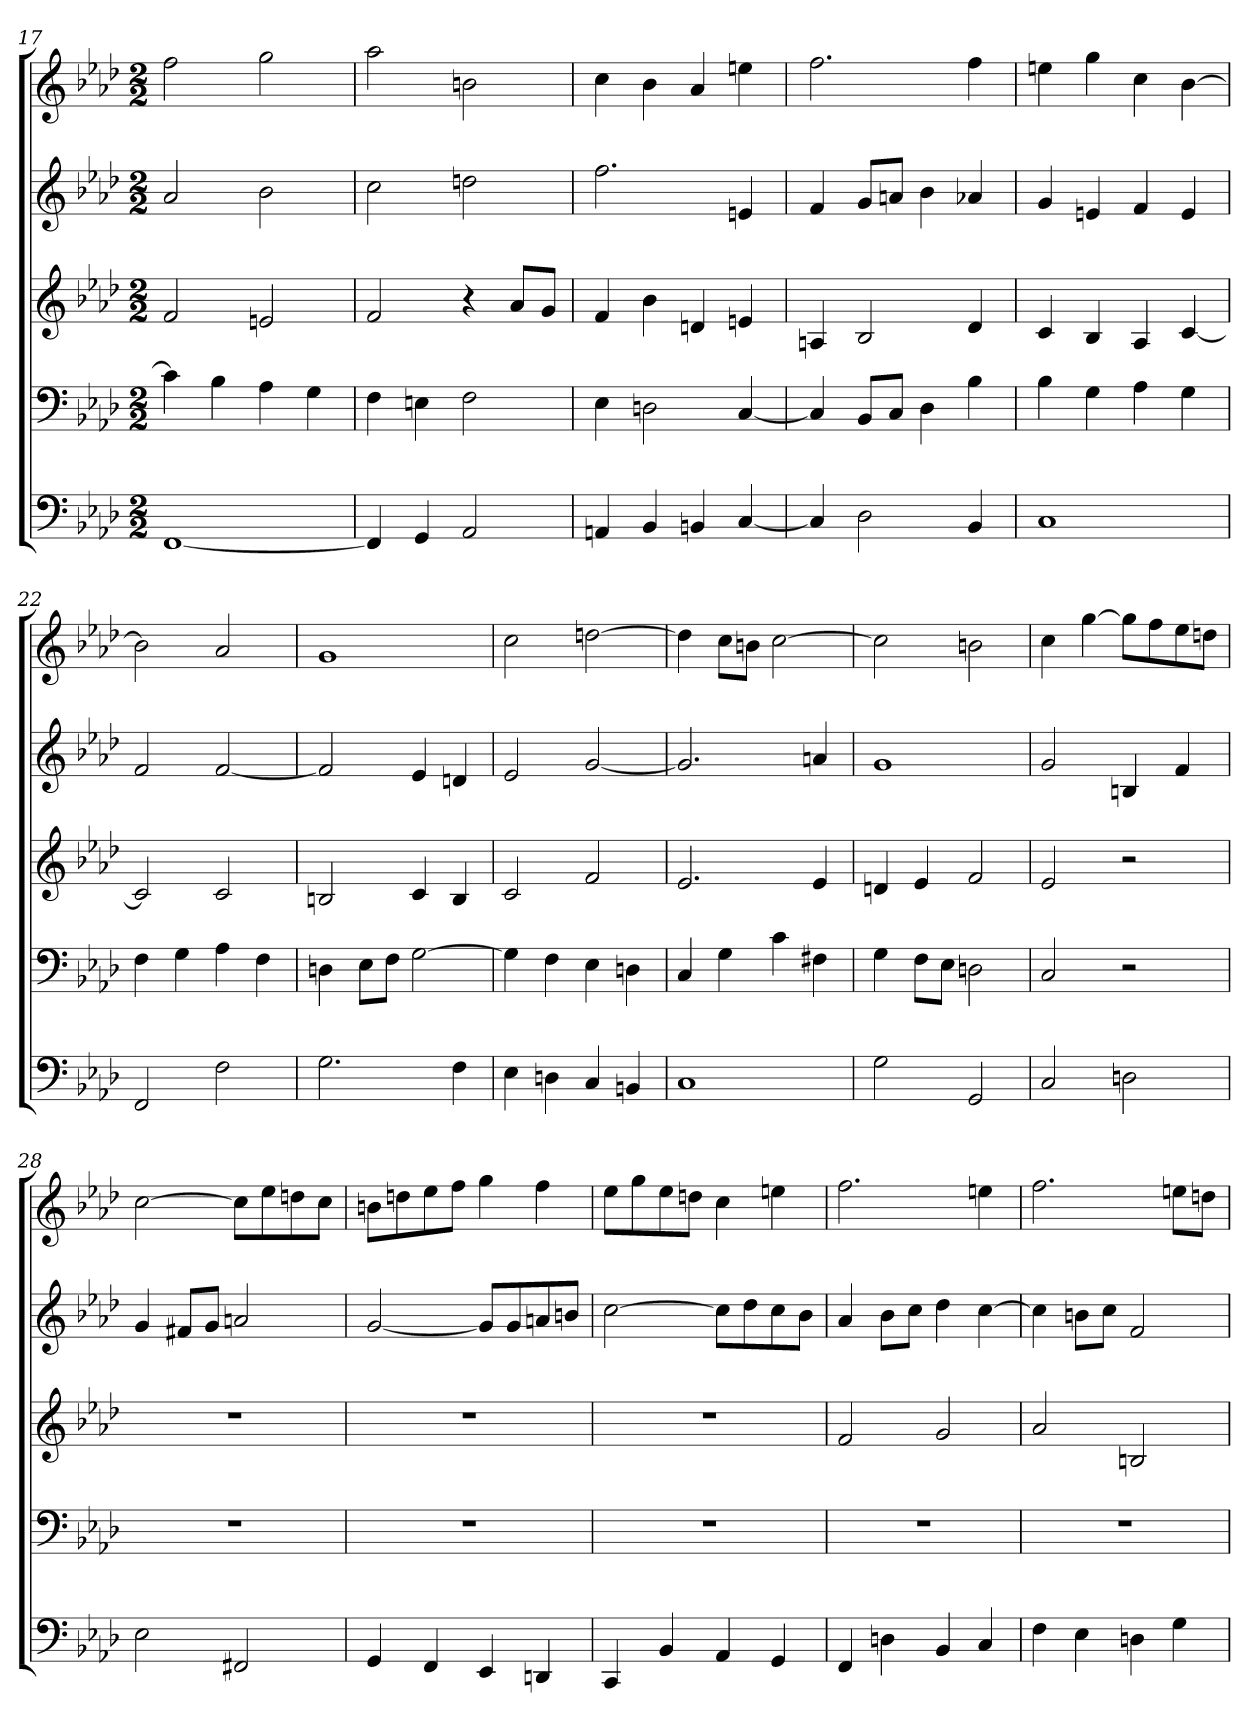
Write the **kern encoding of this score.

**kern	**kern	**kern	**kern	**kern
*part5	*part4	*part3	*part2	*part1
*staff5	*staff4	*staff3	*staff2	*staff1
*k[b-e-a-d-]	*k[b-e-a-d-]	*k[b-e-a-d-]	*k[b-e-a-d-]	*k[b-e-a-d-]
*M2/2	*M2/2	*M2/2	*M2/2	*M2/2
=17	=17	=17	=17	=17
[1FF	4c]	2f	2a-	2ff
.	4B-	.	.	.
.	4A-	2en	2b-	2gg
.	4G	.	.	.
=18	=18	=18	=18	=18
4FF]	4F	2f	2cc	2aa-
4GG	4En	.	.	.
2AA-	2F	4r	2ddn	2bn
.	.	8a-L	.	.
.	.	8gJ	.	.
=19	=19	=19	=19	=19
4AAn	4E-	4f	2.ff	4cc
4BB-	2Dn	4b-	.	4b-
4BBn	.	4dn	.	4a-
[4C	[4C	4en	4en	4een
=20	=20	=20	=20	=20
4C]	4C]	4An	4f	2.ff
2D-	8BB-L	2B-	8gL	.
.	8CJ	.	8anJ	.
.	4D-	.	4b-	.
4BB-	4B-	4d-	4a-X	4ff
=21	=21	=21	=21	=21
1C	4B-	4c	4g	4een
.	4G	4B-	4en	4gg
.	4A-	4A-	4f	4cc
.	4G	[4c	4e	[4b-
=22	=22	=22	=22	=22
2FF	4F	2c]	2f	2b-]
.	4G	.	.	.
2F	4A-	2c	[2f	2a-
.	4F	.	.	.
=23	=23	=23	=23	=23
2.G	4Dn	2Bn	2f]	1g
.	8E-L	.	.	.
.	8FJ	.	.	.
.	[2G	4c	4e-	.
4F	.	4B	4dn	.
=24	=24	=24	=24	=24
4E-	4G]	2c	2e-	2cc
4Dn	4F	.	.	.
4C	4E-	2f	[2g	[2ddn
4BBn	4Dn	.	.	.
=25	=25	=25	=25	=25
1C	4C	2.e-	2.g]	4dd]
.	4G	.	.	8ccL
.	.	.	.	8bnJ
.	4c	.	.	[2cc
.	4F#X	4e-	4an	.
=26	=26	=26	=26	=26
2G	4G	4dn	1g	2cc]
.	8FL	4e-	.	.
.	8E-J	.	.	.
2GG	2Dn	2f	.	2bn
=27	=27	=27	=27	=27
2C	2C	2e-	2g	4cc
.	.	.	.	[4gg
2Dn	2r	2r	4Bn	8ggL]
.	.	.	.	8ff
.	.	.	4f	8ee-
.	.	.	.	8ddnJ
=28	=28	=28	=28	=28
2E-	1r	1r	4g	[2cc
.	.	.	8f#XL	.
.	.	.	8gJ	.
2FF#X	.	.	2an	8ccL]
.	.	.	.	8ee-
.	.	.	.	8ddn
.	.	.	.	8ccJ
=29	=29	=29	=29	=29
4GG	1r	1r	[2g	8bnL
.	.	.	.	8ddn
4FF	.	.	.	8ee-
.	.	.	.	8ffJ
4EE-	.	.	8gL]	4gg
.	.	.	8g	.
4DDn	.	.	8an	4ff
.	.	.	8bnJ	.
=30	=30	=30	=30	=30
4CC	1r	1r	[2cc	8ee-L
.	.	.	.	8gg
4BB-	.	.	.	8ee-
.	.	.	.	8ddnJ
4AA-	.	.	8ccL]	4cc
.	.	.	8dd-	.
4GG	.	.	8cc	4een
.	.	.	8b-J	.
=31	=31	=31	=31	=31
4FF	1r	2f	4a-	2.ff
4Dn	.	.	8b-L	.
.	.	.	8ccJ	.
4BB-	.	2g	4dd-	.
4C	.	.	[4cc	4een
=32	=32	=32	=32	=32
4F	1r	2a-	4cc]	2.ff
4E-	.	.	8bnL	.
.	.	.	8ccJ	.
4Dn	.	2Bn	2f	.
4G	.	.	.	8eenL
.	.	.	.	8ddnJ
=	=	=	=	=
*-	*-	*-	*-	*-
